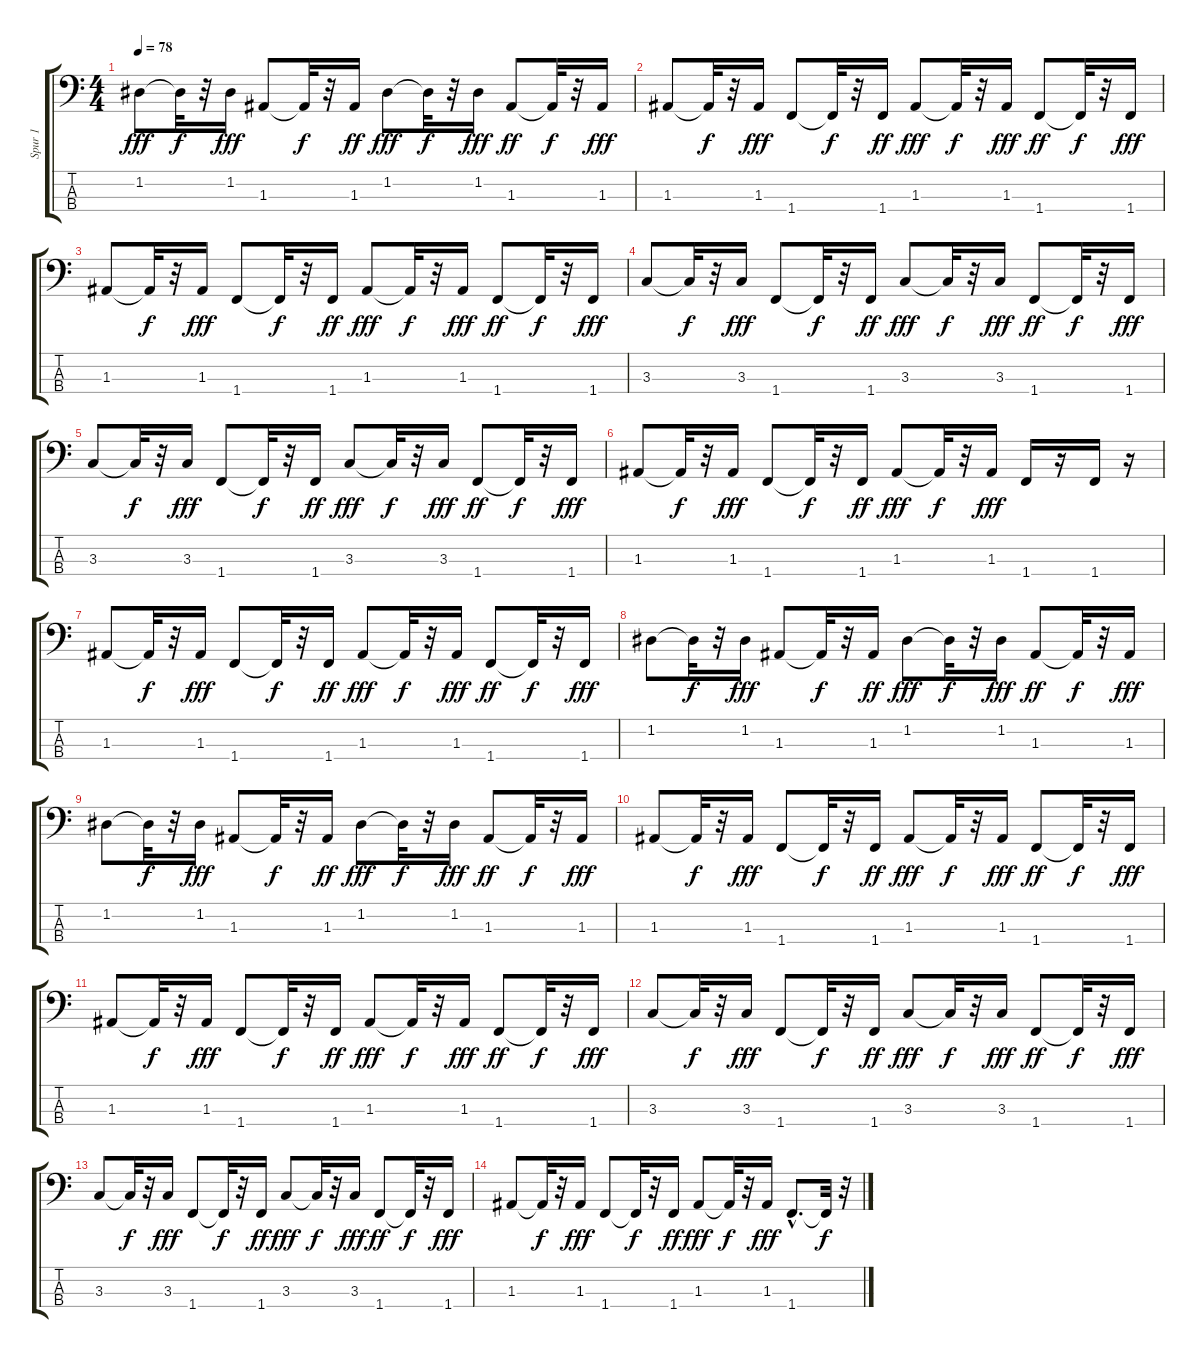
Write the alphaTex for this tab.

\track ("Spur 1" "Spur 1") {instrument electricbassfinger}
\staff {score tabs}
\tuning (G2 D2 A1 E1) {hide}
\ts (4 4)
\tempo 78
\clef f4
\ks c
1.2.8{dy fff} 1.2{t}.32{dy f} r.32 1.2.16{dy fff} 1.3.8 1.3{t}.32{dy f} r.32 1.3.16{dy ff} 1.2.8{dy fff} 1.2{t}.32{dy f} r.32 1.2.16{dy fff} 1.3.8{dy ff} 1.3{t}.32{dy f} r.32 1.3.16{dy fff} |
1.3.8 1.3{t}.32{dy f} r.32 1.3.16{dy fff} 1.4.8 1.4{t}.32{dy f} r.32 1.4.16{dy ff} 1.3.8{dy fff} 1.3{t}.32{dy f} r.32 1.3.16{dy fff} 1.4.8{dy ff} 1.4{t}.32{dy f} r.32 1.4.16{dy fff} |
1.3.8 1.3{t}.32{dy f} r.32 1.3.16{dy fff} 1.4.8 1.4{t}.32{dy f} r.32 1.4.16{dy ff} 1.3.8{dy fff} 1.3{t}.32{dy f} r.32 1.3.16{dy fff} 1.4.8{dy ff} 1.4{t}.32{dy f} r.32 1.4.16{dy fff} |
3.3.8 3.3{t}.32{dy f} r.32 3.3.16{dy fff} 1.4.8 1.4{t}.32{dy f} r.32 1.4.16{dy ff} 3.3.8{dy fff} 3.3{t}.32{dy f} r.32 3.3.16{dy fff} 1.4.8{dy ff} 1.4{t}.32{dy f} r.32 1.4.16{dy fff} |
3.3.8 3.3{t}.32{dy f} r.32 3.3.16{dy fff} 1.4.8 1.4{t}.32{dy f} r.32 1.4.16{dy ff} 3.3.8{dy fff} 3.3{t}.32{dy f} r.32 3.3.16{dy fff} 1.4.8{dy ff} 1.4{t}.32{dy f} r.32 1.4.16{dy fff} |
1.3.8 1.3{t}.32{dy f} r.32 1.3.16{dy fff} 1.4.8 1.4{t}.32{dy f} r.32 1.4.16{dy ff} 1.3.8{dy fff} 1.3{t}.32{dy f} r.32 1.3.16{dy fff} 1.4.16 r.16 1.4.16 r.16 |
1.3.8 1.3{t}.32{dy f} r.32 1.3.16{dy fff} 1.4.8 1.4{t}.32{dy f} r.32 1.4.16{dy ff} 1.3.8{dy fff} 1.3{t}.32{dy f} r.32 1.3.16{dy fff} 1.4.8{dy ff} 1.4{t}.32{dy f} r.32 1.4.16{dy fff} |
1.2.8 1.2{t}.32{dy f} r.32 1.2.16{dy fff} 1.3.8 1.3{t}.32{dy f} r.32 1.3.16{dy ff} 1.2.8{dy fff} 1.2{t}.32{dy f} r.32 1.2.16{dy fff} 1.3.8{dy ff} 1.3{t}.32{dy f} r.32 1.3.16{dy fff} |
1.2.8 1.2{t}.32{dy f} r.32 1.2.16{dy fff} 1.3.8 1.3{t}.32{dy f} r.32 1.3.16{dy ff} 1.2.8{dy fff} 1.2{t}.32{dy f} r.32 1.2.16{dy fff} 1.3.8{dy ff} 1.3{t}.32{dy f} r.32 1.3.16{dy fff} |
1.3.8 1.3{t}.32{dy f} r.32 1.3.16{dy fff} 1.4.8 1.4{t}.32{dy f} r.32 1.4.16{dy ff} 1.3.8{dy fff} 1.3{t}.32{dy f} r.32 1.3.16{dy fff} 1.4.8{dy ff} 1.4{t}.32{dy f} r.32 1.4.16{dy fff} |
1.3.8 1.3{t}.32{dy f} r.32 1.3.16{dy fff} 1.4.8 1.4{t}.32{dy f} r.32 1.4.16{dy ff} 1.3.8{dy fff} 1.3{t}.32{dy f} r.32 1.3.16{dy fff} 1.4.8{dy ff} 1.4{t}.32{dy f} r.32 1.4.16{dy fff} |
3.3.8 3.3{t}.32{dy f} r.32 3.3.16{dy fff} 1.4.8 1.4{t}.32{dy f} r.32 1.4.16{dy ff} 3.3.8{dy fff} 3.3{t}.32{dy f} r.32 3.3.16{dy fff} 1.4.8{dy ff} 1.4{t}.32{dy f} r.32 1.4.16{dy fff} |
3.3.8 3.3{t}.32{dy f} r.32 3.3.16{dy fff} 1.4.8 1.4{t}.32{dy f} r.32 1.4.16{dy ff} 3.3.8{dy fff} 3.3{t}.32{dy f} r.32 3.3.16{dy fff} 1.4.8{dy ff} 1.4{t}.32{dy f} r.32 1.4.16{dy fff} |
1.3.8 1.3{t}.32{dy f} r.32 1.3.16{dy fff} 1.4.8 1.4{t}.32{dy f} r.32 1.4.16{dy ff} 1.3.8{dy fff} 1.3{t}.32{dy f} r.32 1.3.16{dy fff} 1.4{hac}.8{d} 1.4{t}.32{dy f} r.32
